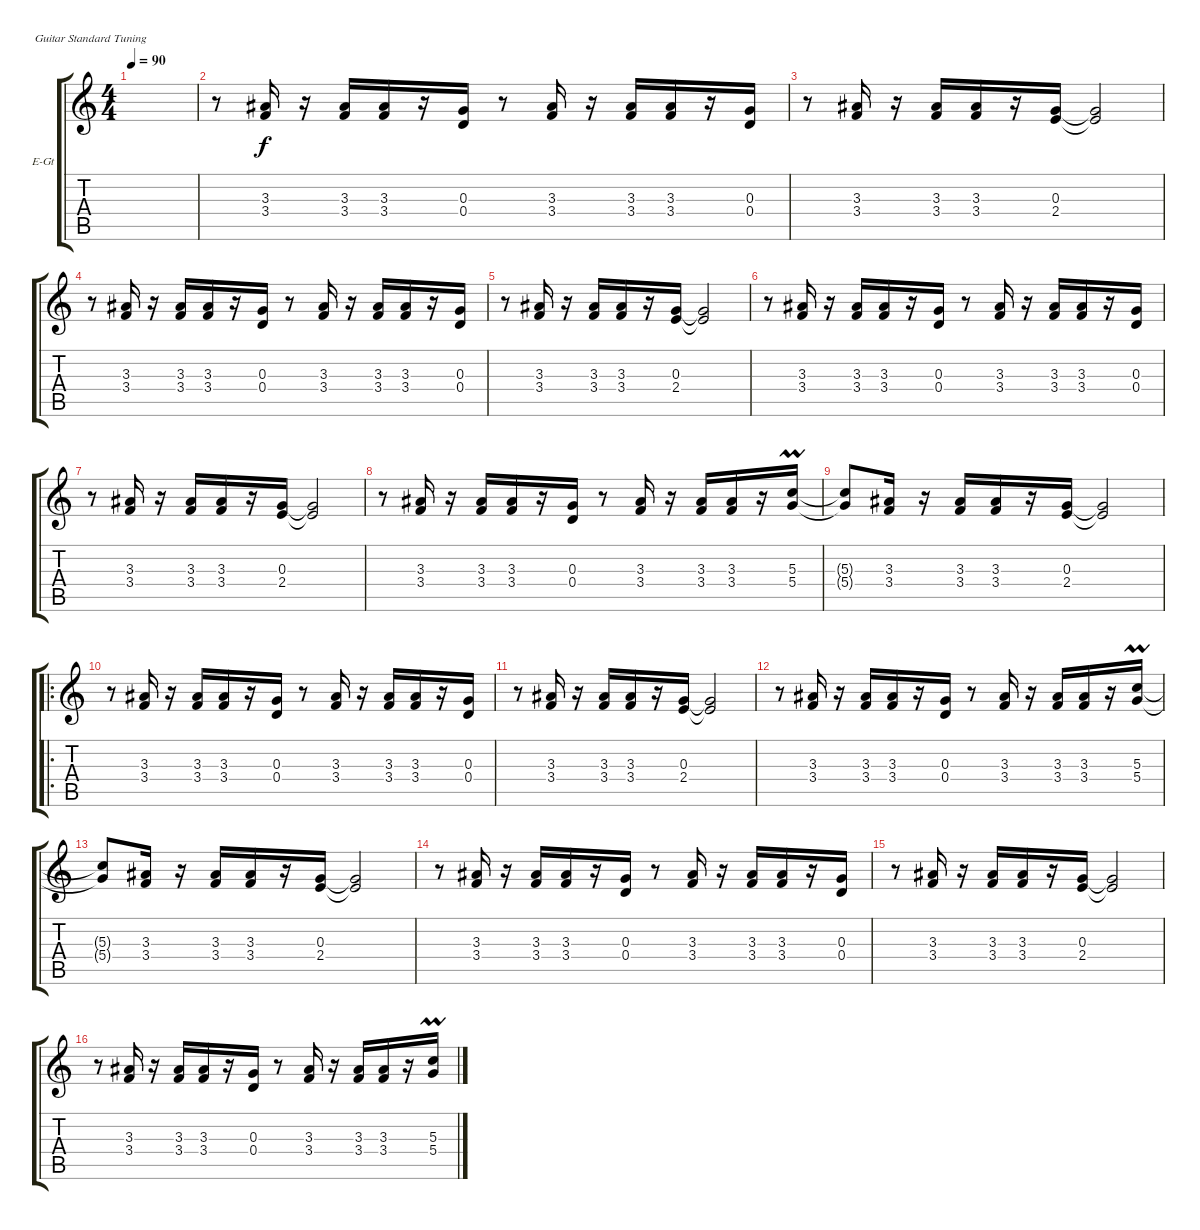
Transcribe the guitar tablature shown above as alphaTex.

\defaultSystemsLayout 4
\bracketExtendMode groupsimilarinstruments
\firstSystemTrackNameOrientation horizontal
\otherSystemsTrackNameOrientation horizontal
\track ("Guitare" "E-Gt") {instrument distortionguitar}
\staff {score tabs}
\tuning (E4 B3 G3 D3 A2 E2)
\ts (4 4)
\tempo 90
\clef g2
\ks c
|
r.8 (3.4 3.3).16 r.16 (3.4 3.3).16 (3.3 3.4).16 r.16 (0.4 0.3).16 r.8 (3.4 3.3).16 r.16 (3.4 3.3).16 (3.3 3.4).16 r.16 (0.4 0.3).16 |
r.8 (3.4 3.3).16 r.16 (3.4 3.3).16 (3.3 3.4).16 r.16 (2.4 0.3).16 (2.4{t} 0.3{t}).2 |
r.8 (3.4 3.3).16 r.16 (3.4 3.3).16 (3.3 3.4).16 r.16 (0.4 0.3).16 r.8 (3.4 3.3).16 r.16 (3.4 3.3).16 (3.3 3.4).16 r.16 (0.4 0.3).16 |
r.8 (3.4 3.3).16 r.16 (3.4 3.3).16 (3.3 3.4).16 r.16 (2.4 0.3).16 (2.4{t} 0.3{t}).2 |
r.8 (3.4 3.3).16 r.16 (3.4 3.3).16 (3.3 3.4).16 r.16 (0.4 0.3).16 r.8 (3.4 3.3).16 r.16 (3.4 3.3).16 (3.3 3.4).16 r.16 (0.4 0.3).16 |
r.8 (3.4 3.3).16 r.16 (3.4 3.3).16 (3.3 3.4).16 r.16 (2.4 0.3).16 (2.4{t} 0.3{t}).2 |
r.8 (3.4 3.3).16 r.16 (3.4 3.3).16 (3.3 3.4).16 r.16 (0.4 0.3).16 r.8 (3.4 3.3).16 r.16 (3.4 3.3).16 (3.3 3.4).16 r.16 (5.4 5.3{umordent}).16 |
(5.4{t} 5.3{t}).8 (3.4 3.3).16 r.16 (3.4 3.3).16 (3.3 3.4).16 r.16 (2.4 0.3).16 (2.4{t} 0.3{t}).2 |
\ro
r.8 (3.4 3.3).16 r.16 (3.4 3.3).16 (3.3 3.4).16 r.16 (0.4 0.3).16 r.8 (3.4 3.3).16 r.16 (3.4 3.3).16 (3.3 3.4).16 r.16 (0.4 0.3).16 |
r.8 (3.4 3.3).16 r.16 (3.4 3.3).16 (3.3 3.4).16 r.16 (2.4 0.3).16 (2.4{t} 0.3{t}).2 |
r.8 (3.4 3.3).16 r.16 (3.4 3.3).16 (3.3 3.4).16 r.16 (0.4 0.3).16 r.8 (3.4 3.3).16 r.16 (3.4 3.3).16 (3.3 3.4).16 r.16 (5.4 5.3{umordent}).16 |
(5.4{t} 5.3{t}).8 (3.4 3.3).16 r.16 (3.4 3.3).16 (3.3 3.4).16 r.16 (2.4 0.3).16 (2.4{t} 0.3{t}).2 |
r.8 (3.4 3.3).16 r.16 (3.4 3.3).16 (3.3 3.4).16 r.16 (0.4 0.3).16 r.8 (3.4 3.3).16 r.16 (3.4 3.3).16 (3.3 3.4).16 r.16 (0.4 0.3).16 |
r.8 (3.4 3.3).16 r.16 (3.4 3.3).16 (3.3 3.4).16 r.16 (2.4 0.3).16 (2.4{t} 0.3{t}).2 |
r.8 (3.4 3.3).16 r.16 (3.4 3.3).16 (3.3 3.4).16 r.16 (0.4 0.3).16 r.8 (3.4 3.3).16 r.16 (3.4 3.3).16 (3.3 3.4).16 r.16 (5.4 5.3{umordent}).16
